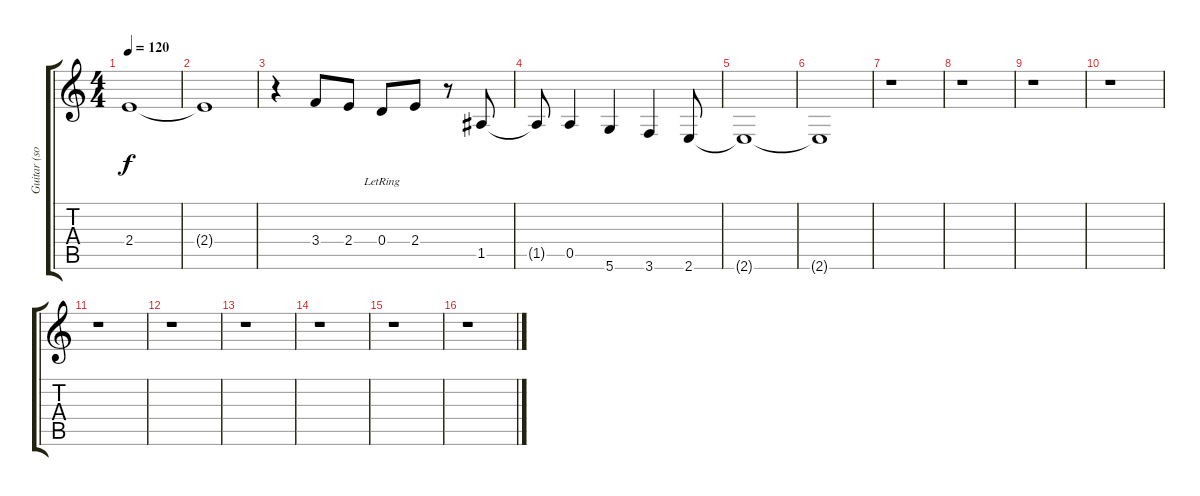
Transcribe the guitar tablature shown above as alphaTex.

\track ("Guitar (solo)" "Guitar (so") {instrument overdrivenguitar}
\staff {score tabs}
\tuning (E4 B3 G3 D3 A2 D2) {hide}
\ts (4 4)
\tempo 120
\clef g2
\ks c
2.4.1{dy f} |
2.4{t}.1 |
r.4 3.4.8 2.4.8 0.4{lr}.8 2.4.8 r.8 1.5.8 |
1.5{t}.8 0.5.4 5.6.4 3.6.4 2.6.8 |
2.6{t}.1 |
2.6{t}.1 |
r.1 |
r.1 |
r.1 |
r.1 |
r.1 |
r.1 |
r.1 |
r.1 |
r.1 |
r.1
